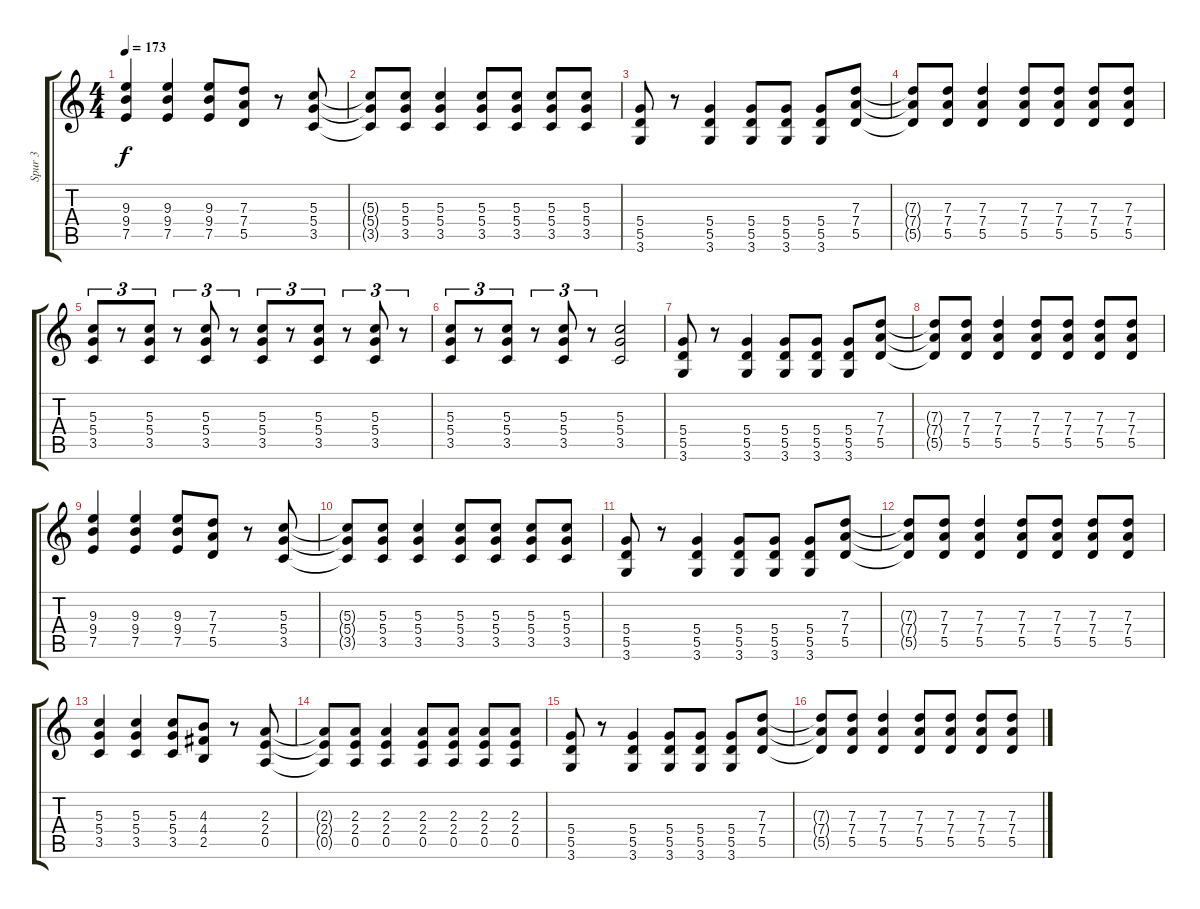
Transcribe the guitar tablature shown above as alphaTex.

\track ("Spur 3" "Spur 3") {instrument distortionguitar}
\staff {score tabs}
\tuning (E4 B3 G3 D3 A2 E2) {hide}
\ts (4 4)
\tempo 173
\clef g2
\ks c
(9.3 9.4 7.5).4{dy f} (9.3 9.4 7.5).4 (9.3 9.4 7.5).8 (7.3 7.4 5.5).8 r.8 (5.3 5.4 3.5).8 |
(5.3{t} 5.4{t} 3.5{t}).8 (5.3 5.4 3.5).8 (5.3 5.4 3.5).4 (5.3 5.4 3.5).8 (5.3 5.4 3.5).8 (5.3 5.4 3.5).8 (5.3 5.4 3.5).8 |
(5.4 5.5 3.6).8 r.8 (5.4 5.5 3.6).4 (5.4 5.5 3.6).8 (5.4 5.5 3.6).8 (5.4 5.5 3.6).8 (7.3 7.4 5.5).8 |
(7.3{t} 7.4{t} 5.5{t}).8 (7.3 7.4 5.5).8 (7.3 7.4 5.5).4 (7.3 7.4 5.5).8 (7.3 7.4 5.5).8 (7.3 7.4 5.5).8 (7.3 7.4 5.5).8 |
(5.3 5.4 3.5).8{tu (3 2)} r.8{tu (3 2)} (5.3 5.4 3.5).8{tu (3 2)} r.8{tu (3 2)} (5.3 5.4 3.5).8{tu (3 2)} r.8{tu (3 2)} (5.3 5.4 3.5).8{tu (3 2)} r.8{tu (3 2)} (5.3 5.4 3.5).8{tu (3 2)} r.8{tu (3 2)} (5.3 5.4 3.5).8{tu (3 2)} r.8{tu (3 2)} |
(5.3 5.4 3.5).8{tu (3 2)} r.8{tu (3 2)} (5.3 5.4 3.5).8{tu (3 2)} r.8{tu (3 2)} (5.3 5.4 3.5).8{tu (3 2)} r.8{tu (3 2)} (5.3 5.4 3.5).2 |
(5.4 5.5 3.6).8 r.8 (5.4 5.5 3.6).4 (5.4 5.5 3.6).8 (5.4 5.5 3.6).8 (5.4 5.5 3.6).8 (7.3 7.4 5.5).8 |
(7.3{t} 7.4{t} 5.5{t}).8 (7.3 7.4 5.5).8 (7.3 7.4 5.5).4 (7.3 7.4 5.5).8 (7.3 7.4 5.5).8 (7.3 7.4 5.5).8 (7.3 7.4 5.5).8 |
(9.3 9.4 7.5).4 (9.3 9.4 7.5).4 (9.3 9.4 7.5).8 (7.3 7.4 5.5).8 r.8 (5.3 5.4 3.5).8 |
(5.3{t} 5.4{t} 3.5{t}).8 (5.3 5.4 3.5).8 (5.3 5.4 3.5).4 (5.3 5.4 3.5).8 (5.3 5.4 3.5).8 (5.3 5.4 3.5).8 (5.3 5.4 3.5).8 |
(5.4 5.5 3.6).8 r.8 (5.4 5.5 3.6).4 (5.4 5.5 3.6).8 (5.4 5.5 3.6).8 (5.4 5.5 3.6).8 (7.3 7.4 5.5).8 |
(7.3{t} 7.4{t} 5.5{t}).8 (7.3 7.4 5.5).8 (7.3 7.4 5.5).4 (7.3 7.4 5.5).8 (7.3 7.4 5.5).8 (7.3 7.4 5.5).8 (7.3 7.4 5.5).8 |
(5.3 5.4 3.5).4 (5.3 5.4 3.5).4 (5.3 5.4 3.5).8 (4.3 4.4 2.5).8 r.8 (2.3 2.4 0.5).8 |
(2.3{t} 2.4{t} 0.5{t}).8 (2.3 2.4 0.5).8 (2.3 2.4 0.5).4 (2.3 2.4 0.5).8 (2.3 2.4 0.5).8 (2.3 2.4 0.5).8 (2.3 2.4 0.5).8 |
(5.4 5.5 3.6).8 r.8 (5.4 5.5 3.6).4 (5.4 5.5 3.6).8 (5.4 5.5 3.6).8 (5.4 5.5 3.6).8 (7.3 7.4 5.5).8 |
(7.3{t} 7.4{t} 5.5{t}).8 (7.3 7.4 5.5).8 (7.3 7.4 5.5).4 (7.3 7.4 5.5).8 (7.3 7.4 5.5).8 (7.3 7.4 5.5).8 (7.3 7.4 5.5).8
